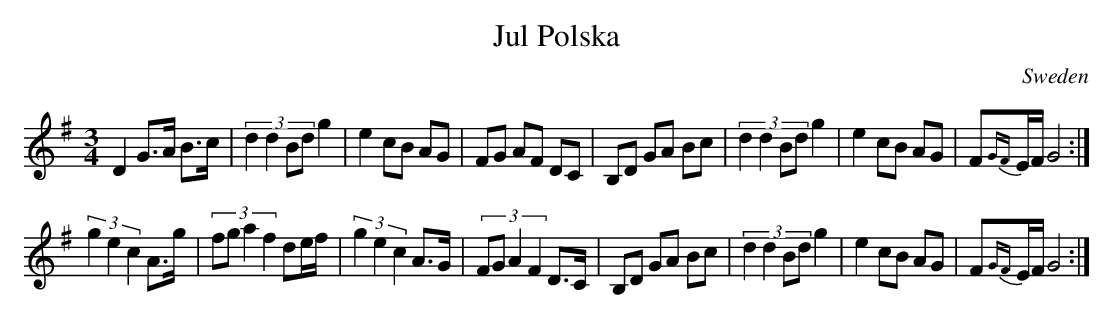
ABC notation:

X:1
T:Jul Polska
M:3/4
O:Sweden
K:G major
D2 G>A B>c| (3:2:4d2d2Bd g2| e2 cB AG| FG AF DC|\
B,D GA Bc|  (3:2:4d2d2Bd g2| e2 cB AG| F{GF}E/F/ G4:|
(3:2:3g2e2c2 A>g| (3:2:4fga2f2 de/f/|\
(3:2:3g2e2c2 A>G| (3:2:4FGA2F2 D>C|\
B,D GA Bc|  (3:2:4d2d2Bd g2| e2 cB AG| F{GF}E/F/ G4:|
